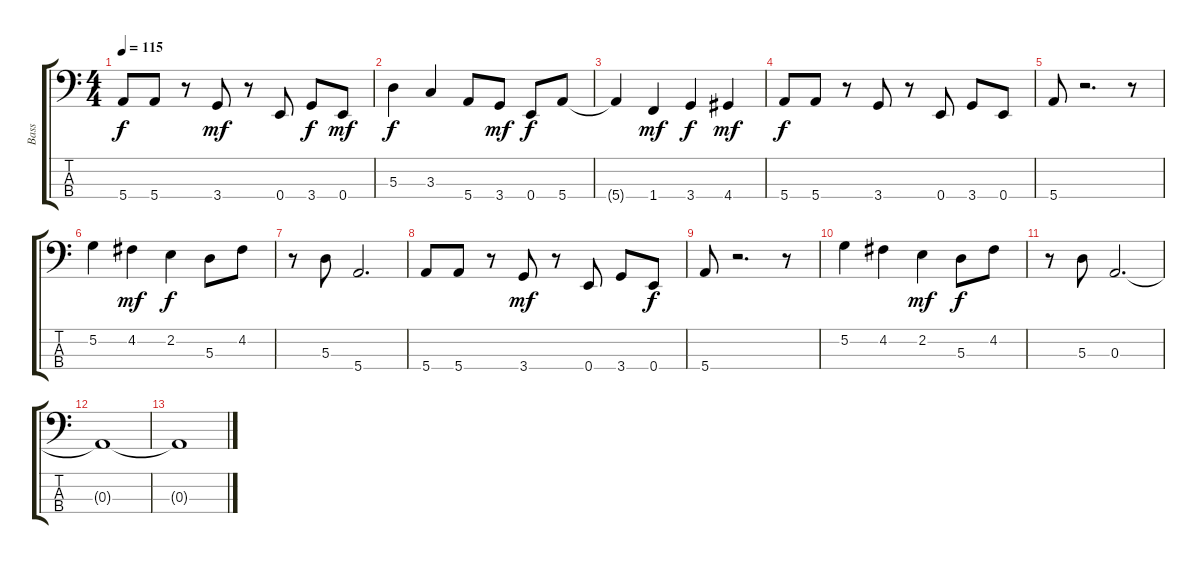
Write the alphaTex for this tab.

\track ("Bass" "Bass") {instrument electricbasspick}
\staff {score tabs}
\tuning (G2 D2 A1 E1) {hide}
\ts (4 4)
\tempo 115
\clef f4
\ks c
5.4.8{dy f} 5.4.8 r.8 3.4.8{dy mf} r.8 0.4.8 3.4.8{dy f} 0.4.8{dy mf} |
5.3.4{dy f} 3.3.4 5.4.8 3.4.8{dy mf} 0.4.8{dy f} 5.4.8 |
5.4{t}.4 1.4.4{dy mf} 3.4.4{dy f} 4.4.4{dy mf} |
5.4.8{dy f} 5.4.8 r.8 3.4.8 r.8 0.4.8 3.4.8 0.4.8 |
5.4.8 r.2{d} r.8 |
5.2.4 4.2.4{dy mf} 2.2.4{dy f} 5.3.8 4.2.8 |
r.8 5.3.8 5.4.2{d} |
5.4.8 5.4.8 r.8 3.4.8{dy mf} r.8 0.4.8 3.4.8 0.4.8{dy f} |
5.4.8 r.2{d} r.8 |
5.2.4 4.2.4 2.2.4{dy mf} 5.3.8{dy f} 4.2.8 |
r.8 5.3.8 0.3.2{d} |
0.3{t}.1 |
0.3{t}.1
